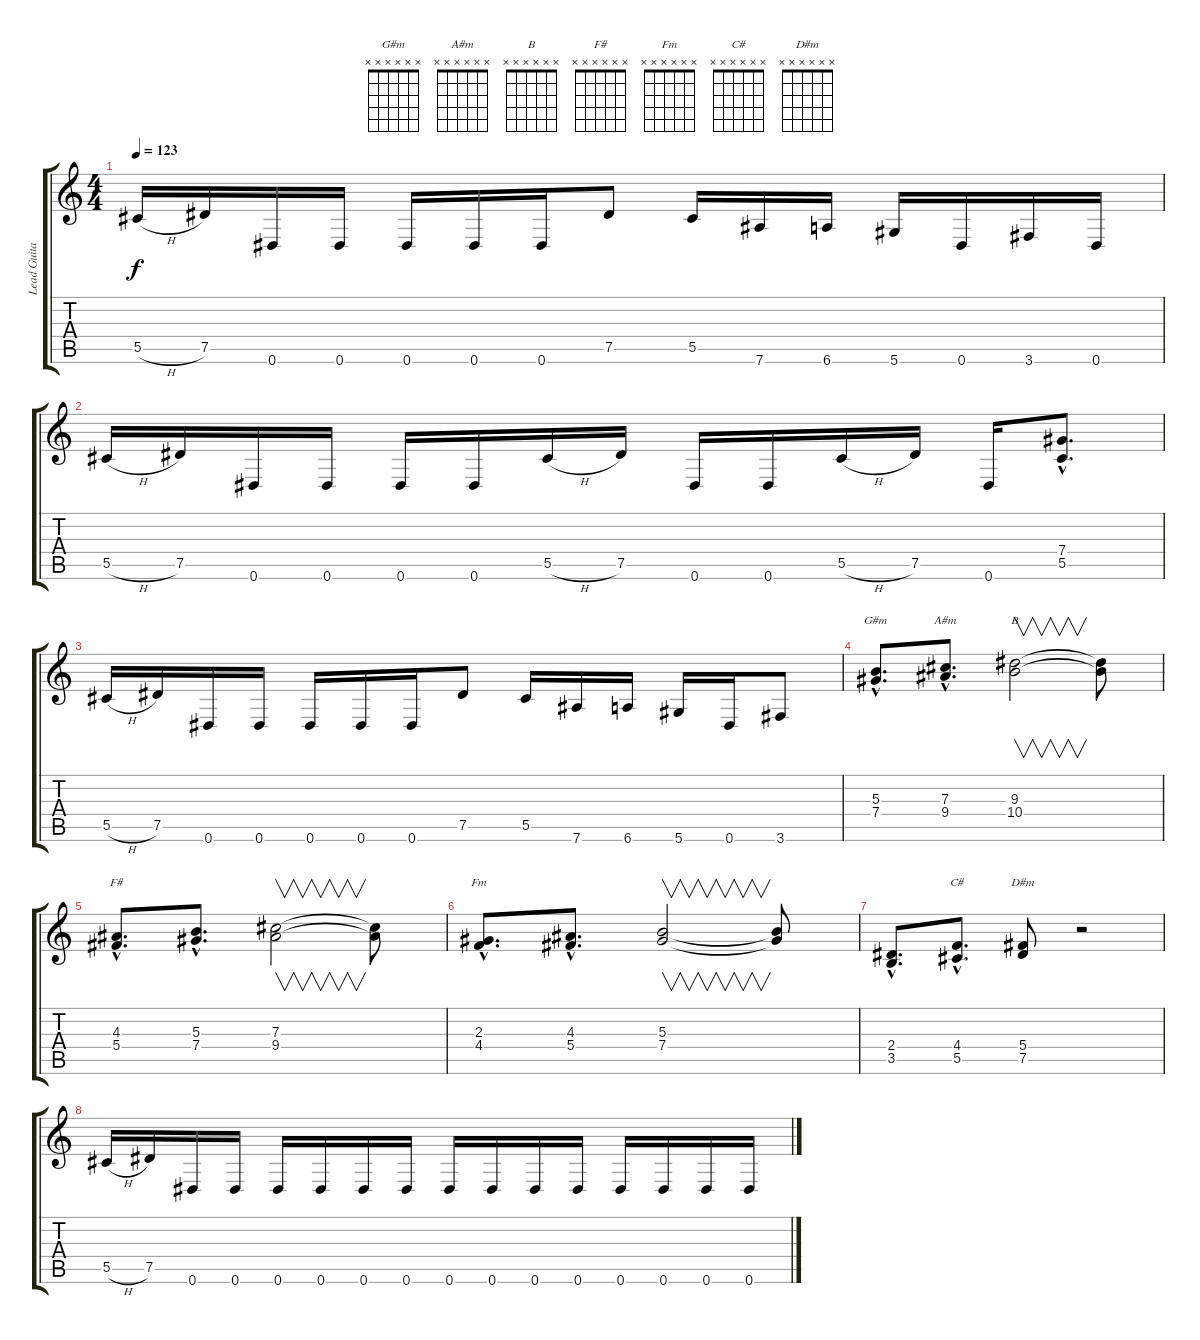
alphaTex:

\track ("Lead Guitar" "Lead Guita") {instrument distortionguitar}
\staff {score tabs}
\tuning (Eb4 Bb3 Gb3 Db3 Ab2 Eb2) {hide}
\chord ("G#m" x x x x x x) {firstfret 0}
\chord ("A#m" x x x x x x) {firstfret 0}
\chord ("B" x x x x x x) {firstfret 0}
\chord ("F#" x x x x x x) {firstfret 0}
\chord ("Fm" x x x x x x) {firstfret 0}
\chord ("C#" x x x x x x) {firstfret 0}
\chord ("D#m" x x x x x x) {firstfret 0}
\ts (4 4)
\tempo 123
\clef g2
\ks c
5.5{h}.16{dy f} 7.5.16 0.6.16 0.6.16 0.6.16 0.6.16 0.6.16 7.5.8 5.5.16 7.6.16 6.6.16 5.6.16 0.6.16 3.6.16 0.6.16 |
5.5{h}.16 7.5.16 0.6.16 0.6.16 0.6.16 0.6.16 5.5{h}.16 7.5.16 0.6.16 0.6.16 5.5{h}.16 7.5.16 0.6.16 (7.4{hac} 5.5{hac}).8{d} |
5.5{h}.16 7.5.16 0.6.16 0.6.16 0.6.16 0.6.16 0.6.16 7.5.8 5.5.16 7.6.16 6.6.16 5.6.16 0.6.16 3.6.8 |
(5.3{hac} 7.4{hac}).8{d ch "G#m"} (7.3{hac} 9.4{hac}).8{d ch "A#m"} (9.3 10.4).2{v ch "B"} (9.3{t} 10.4{t}).8 |
(4.3{hac} 5.4{hac}).8{d ch "F#"} (5.3{hac} 7.4{hac}).8{d} (7.3 9.4).2{v} (7.3{t} 9.4{t}).8 |
(2.3{hac} 4.4{hac}).8{d ch "Fm"} (4.3{hac} 5.4{hac}).8{d} (5.3 7.4).2{v} (5.3{t} 7.4{t}).8 |
(2.4{hac} 3.5{hac}).8{d} (4.4{hac} 5.5{hac}).8{d ch "C#"} (5.4 7.5).8{ch "D#m"} r.2 |
5.5{h}.16 7.5.16 0.6.16 0.6.16 0.6.16 0.6.16 0.6.16 0.6.16 0.6.16 0.6.16 0.6.16 0.6.16 0.6.16 0.6.16 0.6.16 0.6.16
